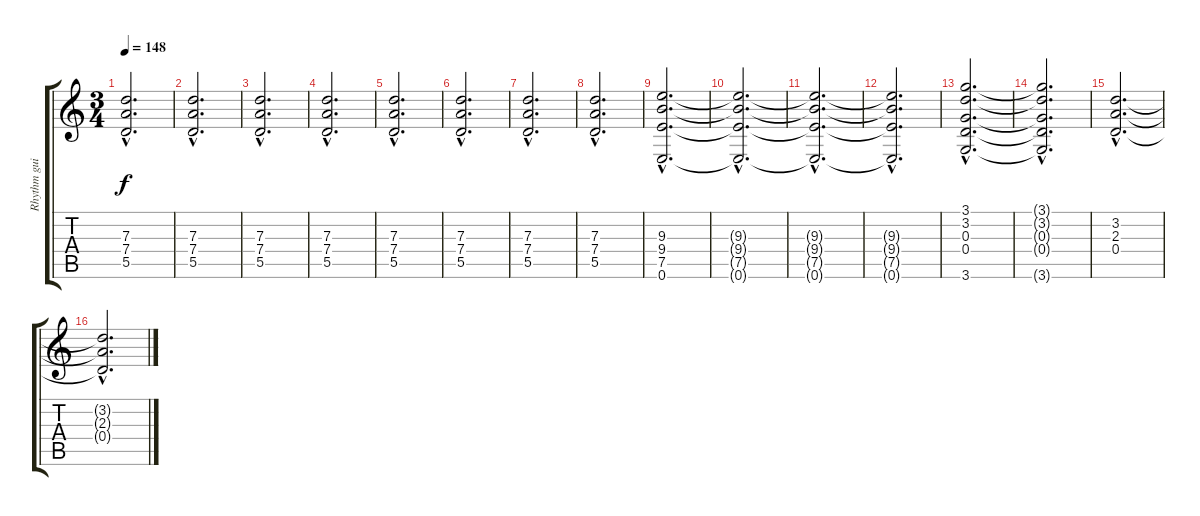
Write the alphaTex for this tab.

\track ("Rhythm guitar 1" "Rhythm gui") {instrument distortionguitar}
\staff {score tabs}
\tuning (E4 B3 G3 D3 A2 E2) {hide}
\ts (3 4)
\tempo 148
\clef g2
\ks c
(7.3{hac} 7.4{hac} 5.5{hac}).2{d dy f instrument distortionguitar} |
(7.3{hac} 7.4{hac} 5.5{hac}).2{d} |
(7.3{hac} 7.4{hac} 5.5{hac}).2{d} |
(7.3{hac} 7.4{hac} 5.5{hac}).2{d} |
(7.3{hac} 7.4{hac} 5.5{hac}).2{d} |
(7.3{hac} 7.4{hac} 5.5{hac}).2{d} |
(7.3{hac} 7.4{hac} 5.5{hac}).2{d} |
(7.3{hac} 7.4{hac} 5.5{hac}).2{d} |
(9.3{hac} 9.4{hac} 7.5{hac} 0.6{hac}).2{d} |
(9.3{hac t} 9.4{hac t} 7.5{hac t} 0.6{hac t}).2{d} |
(9.3{hac t} 9.4{hac t} 7.5{hac t} 0.6{hac t}).2{d} |
(9.3{hac t} 9.4{hac t} 7.5{hac t} 0.6{hac t}).2{d} |
(3.1{hac} 3.2{hac} 0.3{hac} 0.4{hac} 3.6{hac}).2{d} |
(3.1{hac t} 3.2{hac t} 0.3{hac t} 0.4{hac t} 3.6{hac t}).2{d} |
(3.2{hac} 2.3{hac} 0.4{hac}).2{d} |
(3.2{hac t} 2.3{hac t} 0.4{hac t}).2{d}
